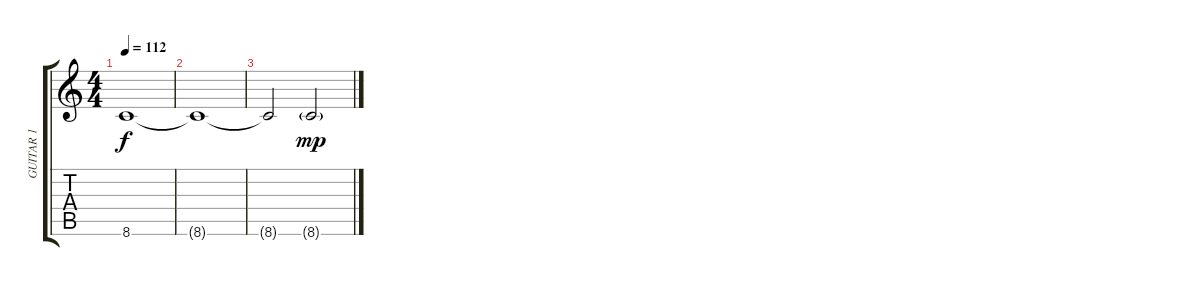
\track ("GUITAR 1" "GUITAR 1") {instrument distortionguitar}
\staff {score tabs}
\tuning (E4 B3 G3 D3 A2 E2) {hide}
\ts (4 4)
\tempo 112
\clef g2
\ks c
8.6{t}.1{dy f} |
8.6{t}.1 |
8.6{t}.2 8.6{g}.2{dy mp}
